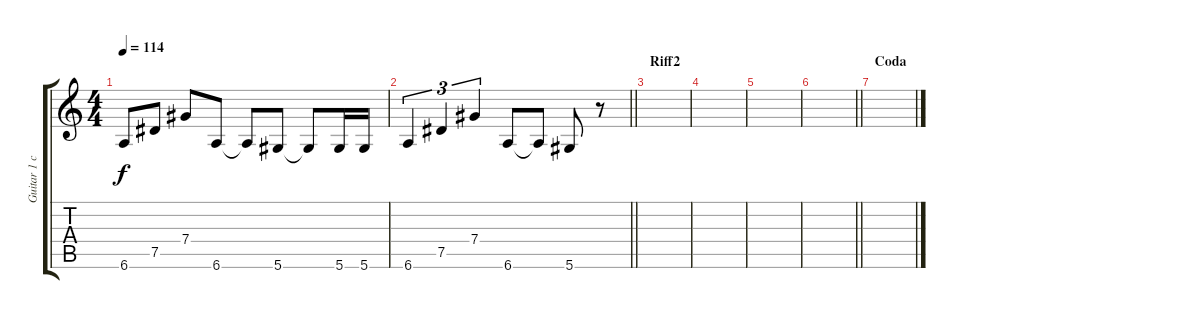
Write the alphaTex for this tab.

\track ("Guitar 1 c" "Guitar 1 c") {instrument electricguitarclean}
\staff {score tabs}
\tuning (Eb4 Bb3 Gb3 Db3 Ab2 Eb2) {hide}
\ts (4 4)
\tempo 114
\clef g2
\ks c
6.6.8{dy f} 7.5.8 7.4.8 6.6.8 6.6{t}.8 5.6.8 5.6{t}.8 5.6.16 5.6.16 |
\barLineRight lightlight
6.6.4{tu (3 2)} 7.5.4{tu (3 2)} 7.4.4{tu (3 2)} 6.6.8 6.6{t}.8 5.6.8 r.8 |
\section ("" "Riff2")
|
|
|
\barLineRight lightlight
|
\section ("" "Coda")
